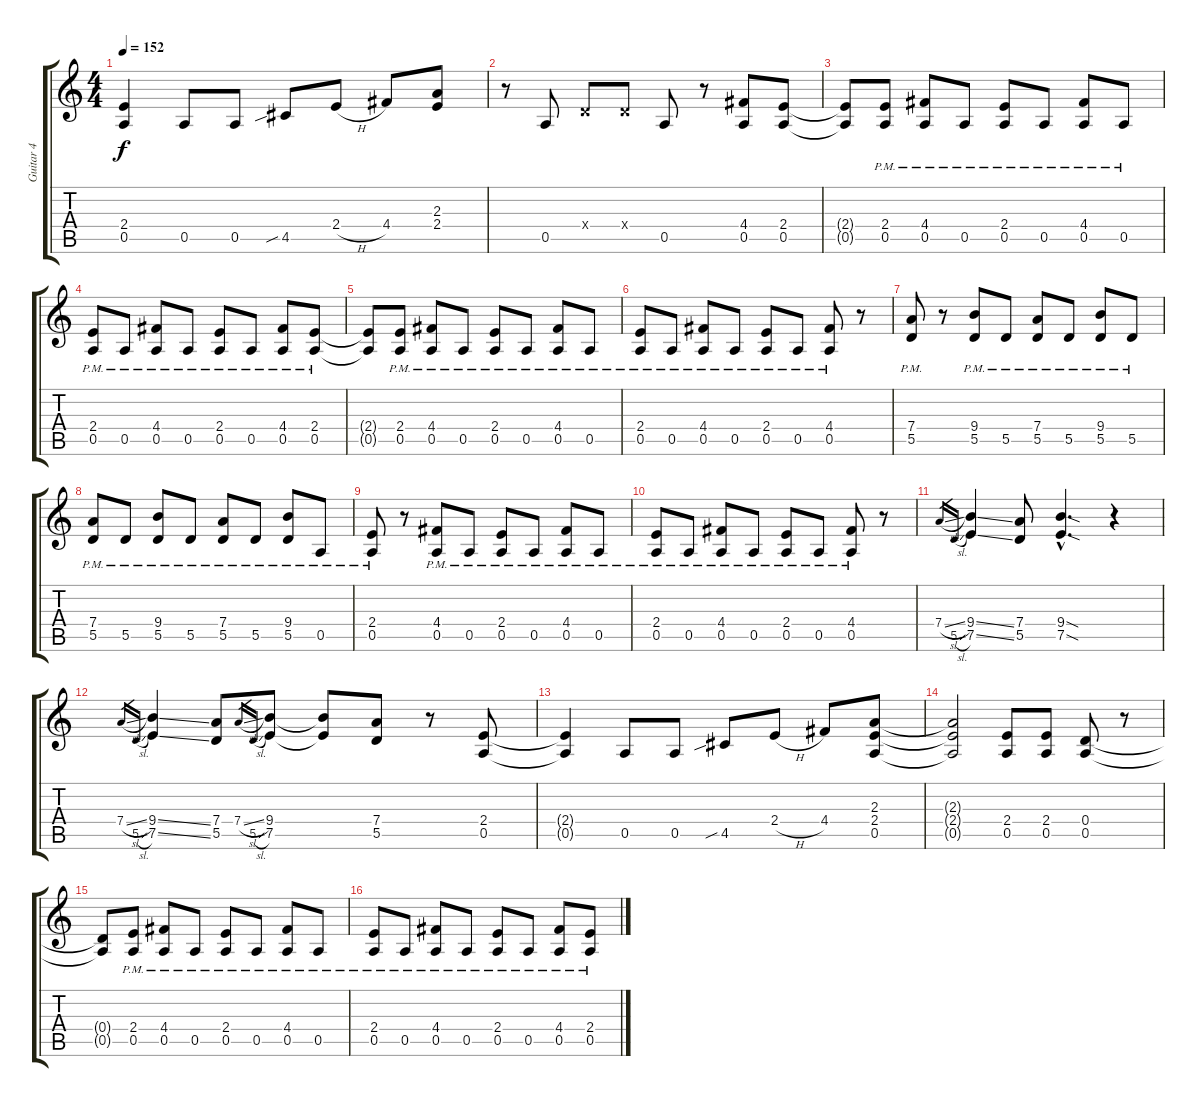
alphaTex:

\track ("Guitar 4" "Guitar 4") {instrument overdrivenguitar}
\staff {score tabs}
\tuning (E4 B3 G3 D3 A2 E2) {hide}
\ts (4 4)
\tempo 152
\clef g2
\ks c
(2.4{t} 0.5{t}).4{dy f} 0.5.8 0.5.8 4.5{sib}.8 2.4{h}.8 4.4.8 (2.3 2.4).8 |
r.8 0.5.8 0.4{x}.8 0.4{x}.8 0.5.8 r.8 (4.4 0.5).8 (2.4 0.5).8 |
(2.4{t} 0.5{t}).8 (2.4{pm} 0.5{pm}).8 (4.4{pm} 0.5{pm}).8 0.5{pm}.8 (2.4{pm} 0.5{pm}).8 0.5{pm}.8 (4.4{pm} 0.5{pm}).8 0.5{pm}.8 |
(2.4{pm} 0.5{pm}).8 0.5{pm}.8 (4.4{pm} 0.5{pm}).8 0.5{pm}.8 (2.4{pm} 0.5{pm}).8 0.5{pm}.8 (4.4{pm} 0.5{pm}).8 (2.4{pm} 0.5{pm}).8 |
(2.4{t} 0.5{t}).8 (2.4{pm} 0.5{pm}).8 (4.4{pm} 0.5{pm}).8 0.5{pm}.8 (2.4{pm} 0.5{pm}).8 0.5{pm}.8 (4.4{pm} 0.5{pm}).8 0.5{pm}.8 |
(2.4{pm} 0.5{pm}).8 0.5{pm}.8 (4.4{pm} 0.5{pm}).8 0.5{pm}.8 (2.4{pm} 0.5{pm}).8 0.5{pm}.8 (4.4{pm} 0.5{pm}).8 r.8 |
(7.4{pm} 5.5{pm}).8 r.8 (9.4{pm} 5.5{pm}).8 5.5{pm}.8 (7.4{pm} 5.5{pm}).8 5.5{pm}.8 (9.4{pm} 5.5{pm}).8 5.5{pm}.8 |
(7.4{pm} 5.5{pm}).8 5.5{pm}.8 (9.4{pm} 5.5{pm}).8 5.5{pm}.8 (7.4{pm} 5.5{pm}).8 5.5{pm}.8 (9.4{pm} 5.5{pm}).8 0.5{pm}.8 |
(2.4{pm} 0.5{pm}).8 r.8 (4.4{pm} 0.5{pm}).8 0.5{pm}.8 (2.4{pm} 0.5{pm}).8 0.5{pm}.8 (4.4{pm} 0.5{pm}).8 0.5{pm}.8 |
(2.4{pm} 0.5{pm}).8 0.5{pm}.8 (4.4{pm} 0.5{pm}).8 0.5{pm}.8 (2.4{pm} 0.5{pm}).8 0.5{pm}.8 (4.4{pm} 0.5{pm}).8 r.8 |
7.4{sl}.16{gr} 5.5{sl}.16{gr} (9.4{ss} 7.5{ss}).4 (7.4 5.5).8 (9.4{sod hac} 7.5{sod hac}).4{d} r.4 |
7.4{sl}.16{gr} 5.5{sl}.16{gr} (9.4{ss} 7.5{ss}).4 (7.4 5.5).8 7.4{sl}.16{gr} 5.5{sl}.16{gr} (9.4 7.5).8 (9.4{t} 7.5{t}).8 (7.4 5.5).8 r.8 (2.4 0.5).8 |
(2.4{t} 0.5{t}).4 0.5.8 0.5.8 4.5{sib}.8 2.4{h}.8 4.4.8 (2.3 2.4 0.5).8 |
(2.3{t} 2.4{t} 0.5{t}).2 (2.4 0.5).8 (2.4 0.5).8 (0.4 0.5).8 r.8 |
(0.4{t} 0.5{t}).8 (2.4{pm} 0.5{pm}).8 (4.4{pm} 0.5{pm}).8 0.5{pm}.8 (2.4{pm} 0.5{pm}).8 0.5{pm}.8 (4.4{pm} 0.5{pm}).8 0.5{pm}.8 |
(2.4{pm} 0.5{pm}).8 0.5{pm}.8 (4.4{pm} 0.5{pm}).8 0.5{pm}.8 (2.4{pm} 0.5{pm}).8 0.5{pm}.8 (4.4{pm} 0.5{pm}).8 (2.4{pm} 0.5{pm}).8
